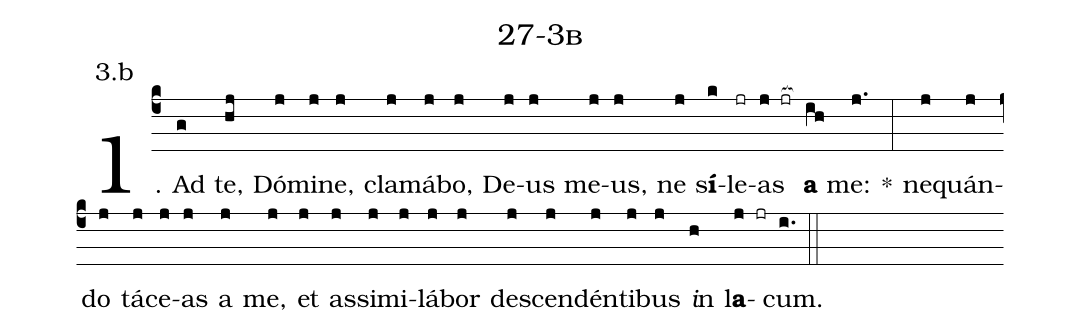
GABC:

name: 27-3b;
annotation: 3.b;
%%
(c4)1. Ad(g) te,(hj) Dó(j)mi(j)ne,(j) cla(j)má(j)bo,(j) De(j)us(j) me(j)us,(j) ne(j) s<b>í</b>(k)le(jr)as(j jr[ocb:1{]) <b>a</b>(ih[ocb:0}]) me:(j.) *(:) ne(j)quán(j)do(j) tá(j)ce(j)as(j) a(j) me,(j) et(j) as(j)si(j)mi(j)lá(j)bor(j) de(j)scen(j)dén(j)ti(j)bus(j) <i>i</i>n(h) l<b>a</b>(j jr)cum.(i.) (::)
